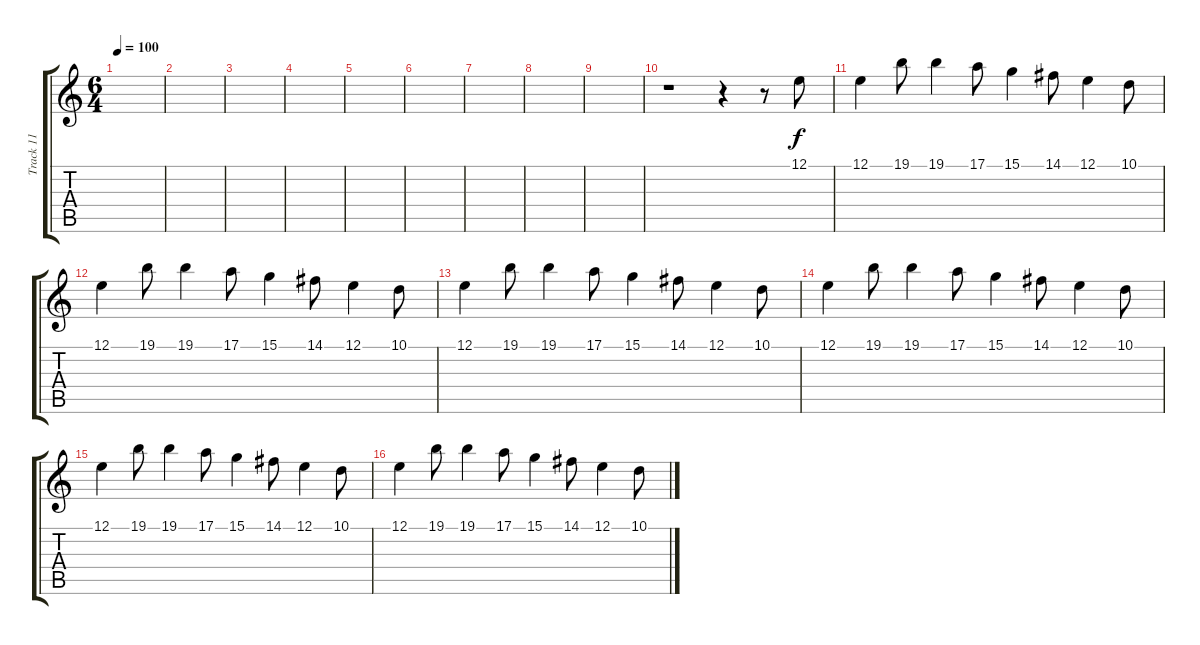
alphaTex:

\track ("Track 11" "Track 11") {instrument acousticgrandpiano}
\staff {score tabs}
\tuning (E4 B3 G3 D3 A2 E2) {hide}
\ts (6 4)
\tempo 100
\clef g2
\ks c
|
|
|
|
|
|
|
|
|
r.1 r.4 r.8 12.1.8 |
12.1.4 19.1.8 19.1.4 17.1.8 15.1.4 14.1.8 12.1.4 10.1.8 |
12.1.4 19.1.8 19.1.4 17.1.8 15.1.4 14.1.8 12.1.4 10.1.8 |
12.1.4 19.1.8 19.1.4 17.1.8 15.1.4 14.1.8 12.1.4 10.1.8 |
12.1.4 19.1.8 19.1.4 17.1.8 15.1.4 14.1.8 12.1.4 10.1.8 |
12.1.4 19.1.8 19.1.4 17.1.8 15.1.4 14.1.8 12.1.4 10.1.8 |
12.1.4 19.1.8 19.1.4 17.1.8 15.1.4 14.1.8 12.1.4 10.1.8
